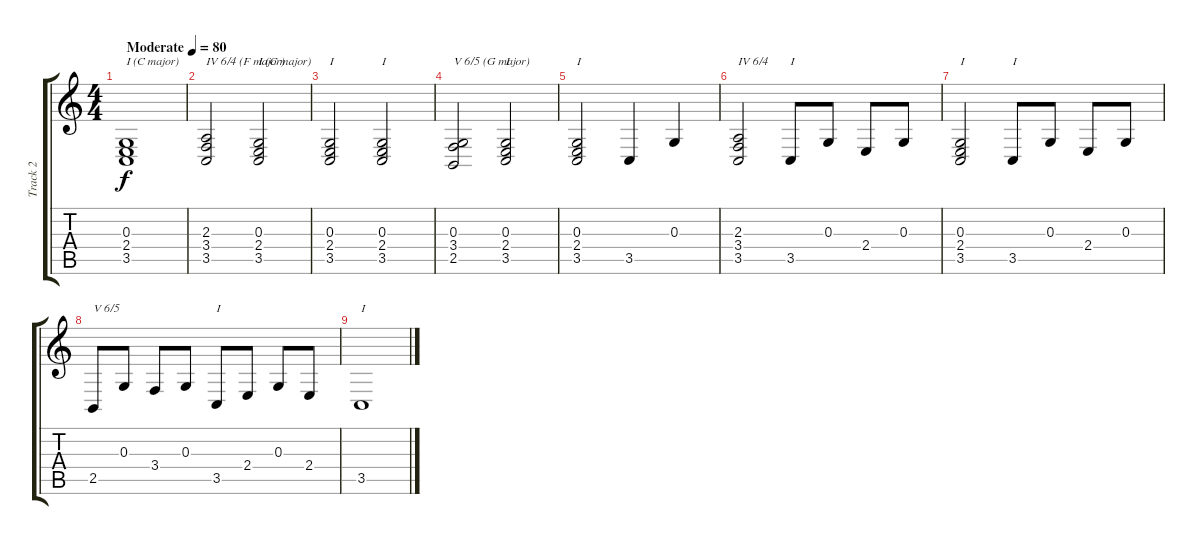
\track ("Track 2" "Track 2") {instrument acousticgrandpiano}
\staff {score tabs}
\tuning (E4 B3 G3 D3 A2 E2) {hide}
\ts (4 4)
\tempo (80 "Moderate")
\clef g2
\ks c
(0.3 2.4 3.5).1{txt "I (C major)" dy f instrument acousticgrandpiano} |
(2.3 3.4 3.5).2{txt "IV 6/4 (F major)"} (0.3 2.4 3.5).2{txt "I (C major)"} |
(0.3 2.4 3.5).2{txt "I"} (0.3 2.4 3.5).2{txt "I"} |
(0.3 3.4 2.5).2{txt "V 6/5 (G major)"} (0.3 2.4 3.5).2{txt "I"} |
(0.3 2.4 3.5).2{txt "I"} 3.5.4 0.3.4 |
(2.3 3.4 3.5).2{txt "IV 6/4"} 3.5.8{txt "I"} 0.3.8 2.4.8 0.3.8 |
(0.3 2.4 3.5).2{txt "I"} 3.5.8{txt "I"} 0.3.8 2.4.8 0.3.8 |
2.5.8{txt "V 6/5"} 0.3.8 3.4.8 0.3.8 3.5.8{txt "I"} 2.4.8 0.3.8 2.4.8 |
3.5.1{txt "I"}
